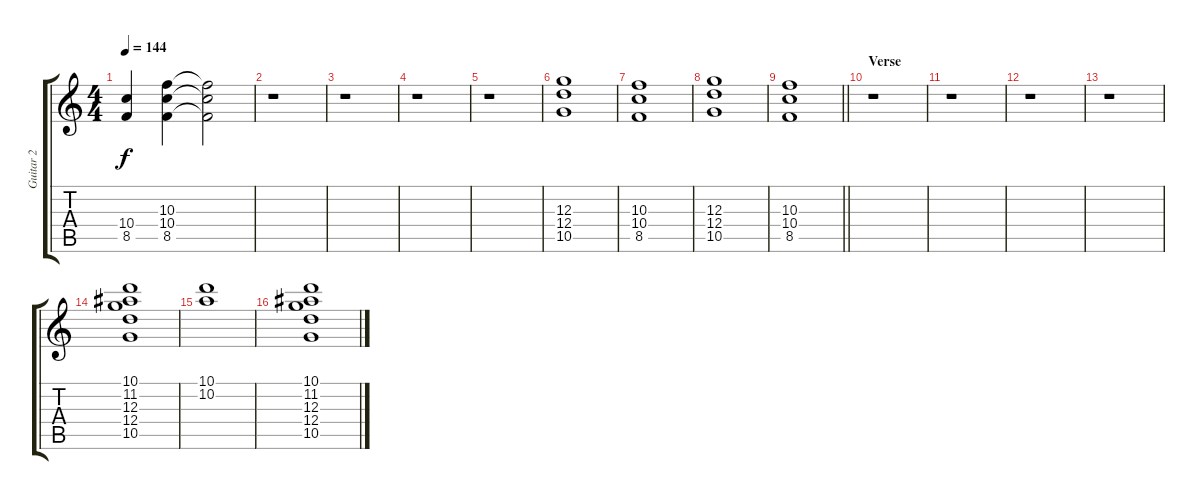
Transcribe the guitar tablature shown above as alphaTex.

\track ("Guitar 2" "Guitar 2") {instrument overdrivenguitar}
\staff {score tabs}
\tuning (E4 B3 G3 D3 A2 E2) {hide}
\ts (4 4)
\tempo 144
\clef g2
\ks c
(10.4 8.5).4{dy f} (10.3 10.4 8.5).4 (10.3{t} 10.4{t} 8.5{t}).2 |
r.1 |
r.1 |
r.1 |
r.1 |
(12.3 12.4 10.5).1 |
(10.3 10.4 8.5).1 |
(12.3 12.4 10.5).1 |
\barLineRight lightlight
(10.3 10.4 8.5).1 |
\section ("" "Verse")
r.1 |
r.1 |
r.1 |
r.1 |
(10.1 11.2 12.3 12.4 10.5).1 |
(10.1 10.2).1 |
(10.1 11.2 12.3 12.4 10.5).1
